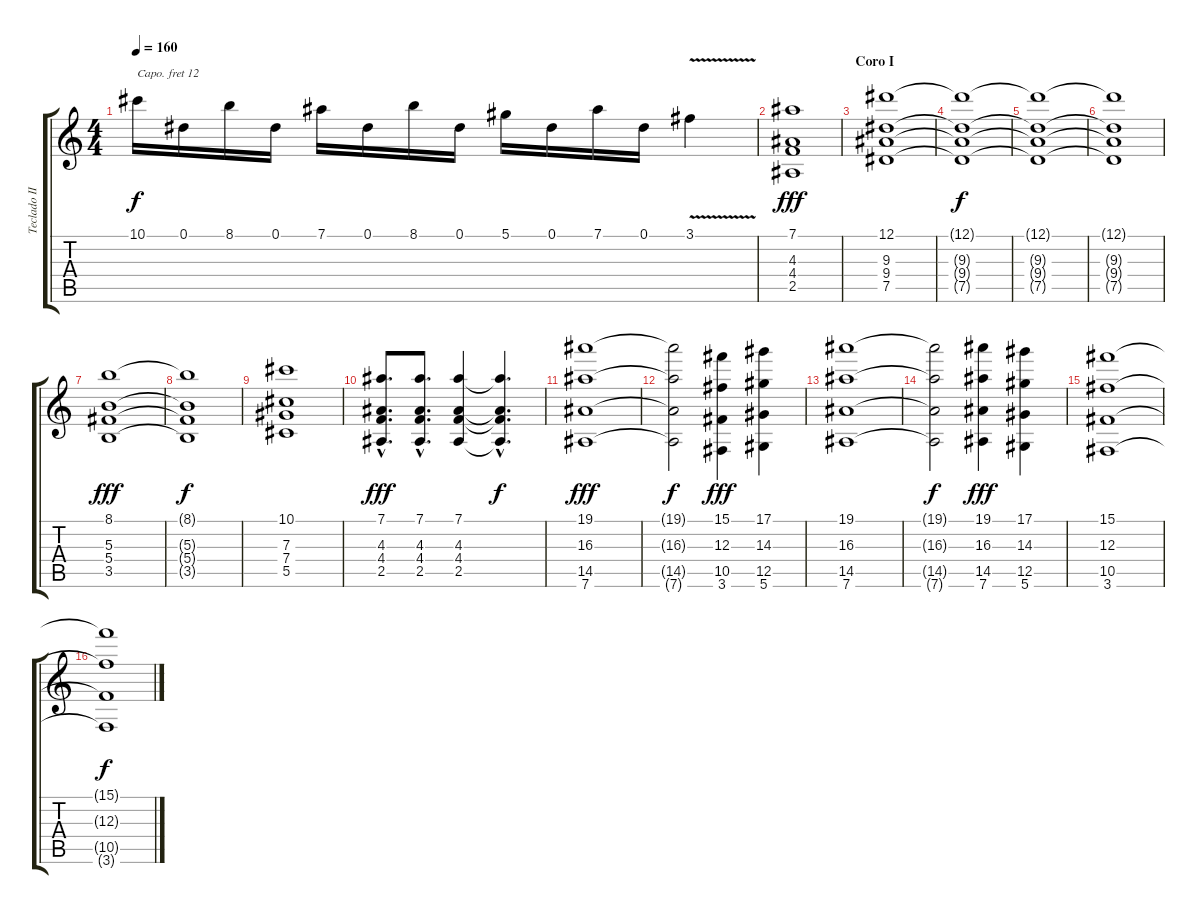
\track ("Teclado II" "Teclado II") {instrument stringensemble1}
\staff {score tabs}
\capo 12
\tuning (Eb4 Bb3 Gb3 Db3 Ab2 Eb2) {hide}
\ts (4 4)
\tempo 160
\clef g2
\ks c
10.1.16{dy f} 0.1.16 8.1.16 0.1.16 7.1.16 0.1.16 8.1.16 0.1.16 5.1.16 0.1.16 7.1.16 0.1.16 3.1{v}.4 |
(7.1 4.3 4.4 2.5).1{dy fff volume 10 instrument stringensemble1} |
\section ("" "Coro I")
(12.1 9.3 9.4 7.5).1{volume 9 instrument stringensemble1} |
(12.1{t} 9.3{t} 9.4{t} 7.5{t}).1{dy f} |
(12.1{t} 9.3{t} 9.4{t} 7.5{t}).1 |
(12.1{t} 9.3{t} 9.4{t} 7.5{t}).1 |
(8.1 5.3 5.4 3.5).1{dy fff} |
(8.1{t} 5.3{t} 5.4{t} 3.5{t}).1{dy f} |
(10.1 7.3 7.4 5.5).1 |
(7.1{hac} 4.3{hac} 4.4{hac} 2.5{hac}).8{d dy fff} (7.1{hac} 4.3{hac} 4.4{hac} 2.5{hac}).8{d} (7.1 4.3 4.4 2.5).4 (7.1{hac t} 4.3{hac t} 4.4{hac t} 2.5{hac t}).4{d dy f} |
(19.1 16.3 14.5 7.6).1{dy fff volume 11 instrument stringensemble1} |
(19.1{t} 16.3{t} 14.5{t} 7.6{t}).2{dy f} (15.1 12.3 10.5 3.6).4{dy fff} (17.1 14.3 12.5 5.6).4 |
(19.1 16.3 14.5 7.6).1 |
(19.1{t} 16.3{t} 14.5{t} 7.6{t}).2{dy f} (19.1 16.3 14.5 7.6).4{dy fff} (17.1 14.3 12.5 5.6).4 |
(15.1 12.3 10.5 3.6).1 |
(15.1{t} 12.3{t} 10.5{t} 3.6{t}).1{dy f}
